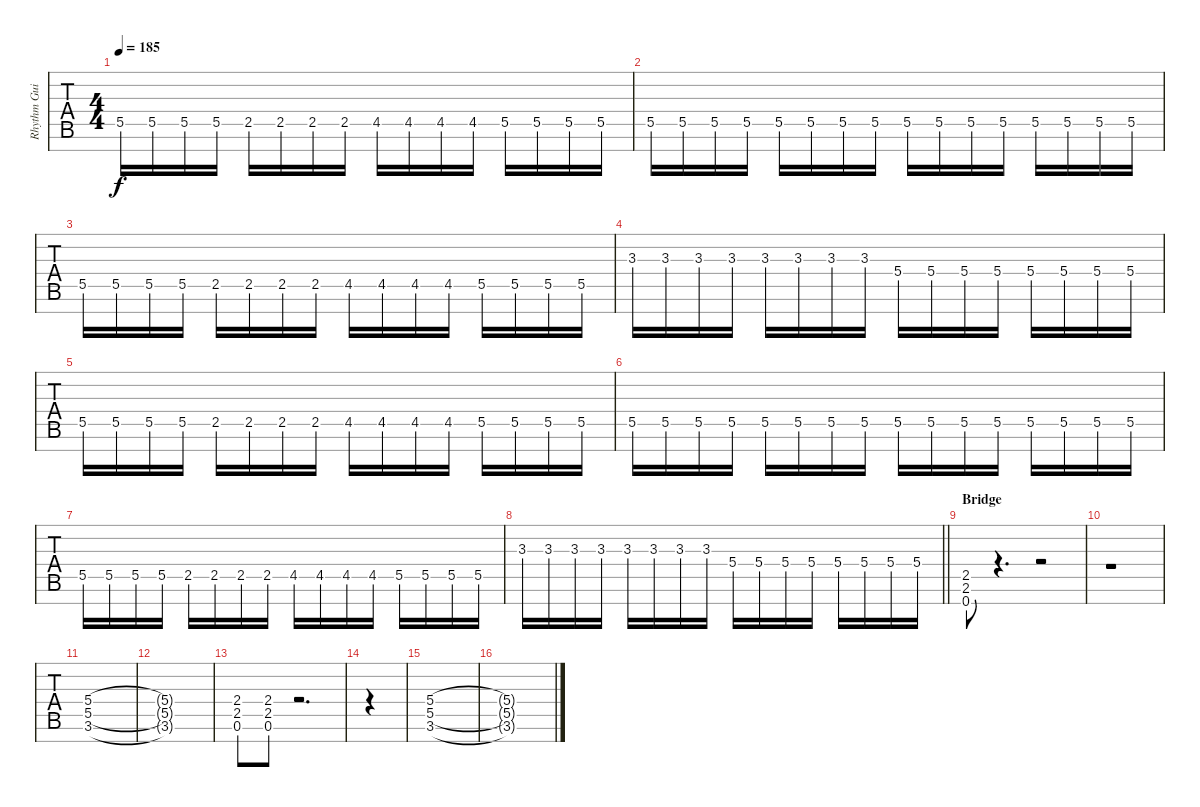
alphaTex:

\track ("Rhythm Guitar" "Rhythm Gui") {instrument distortionguitar}
\staff {tabs}
\tuning (F4 C4 G3 Eb3 Bb2 F2 C2) {hide}
\ts (4 4)
\tempo 185
\clef g2
\ks c
5.5.16{dy f} 5.5.16 5.5.16 5.5.16 2.5.16 2.5.16 2.5.16 2.5.16 4.5.16 4.5.16 4.5.16 4.5.16 5.5.16 5.5.16 5.5.16 5.5.16 |
5.5.16 5.5.16 5.5.16 5.5.16 5.5.16 5.5.16 5.5.16 5.5.16 5.5.16 5.5.16 5.5.16 5.5.16 5.5.16 5.5.16 5.5.16 5.5.16 |
5.5.16 5.5.16 5.5.16 5.5.16 2.5.16 2.5.16 2.5.16 2.5.16 4.5.16 4.5.16 4.5.16 4.5.16 5.5.16 5.5.16 5.5.16 5.5.16 |
3.3.16 3.3.16 3.3.16 3.3.16 3.3.16 3.3.16 3.3.16 3.3.16 5.4.16 5.4.16 5.4.16 5.4.16 5.4.16 5.4.16 5.4.16 5.4.16 |
5.5.16 5.5.16 5.5.16 5.5.16 2.5.16 2.5.16 2.5.16 2.5.16 4.5.16 4.5.16 4.5.16 4.5.16 5.5.16 5.5.16 5.5.16 5.5.16 |
5.5.16 5.5.16 5.5.16 5.5.16 5.5.16 5.5.16 5.5.16 5.5.16 5.5.16 5.5.16 5.5.16 5.5.16 5.5.16 5.5.16 5.5.16 5.5.16 |
5.5.16 5.5.16 5.5.16 5.5.16 2.5.16 2.5.16 2.5.16 2.5.16 4.5.16 4.5.16 4.5.16 4.5.16 5.5.16 5.5.16 5.5.16 5.5.16 |
\barLineRight lightlight
3.3.16 3.3.16 3.3.16 3.3.16 3.3.16 3.3.16 3.3.16 3.3.16 5.4.16 5.4.16 5.4.16 5.4.16 5.4.16 5.4.16 5.4.16 5.4.16 |
\section ("" "Bridge")
(2.5 2.6 0.7).8 r.4{d} r.2 |
r.1 |
(5.4 5.5 3.6).1 |
(5.4{t} 5.5{t} 3.6{t}).1 |
(2.4 2.5 0.6).8 (2.4 2.5 0.6).8 r.2{d} |
|
(5.4 5.5 3.6).1 |
(5.4{t} 5.5{t} 3.6{t}).1
